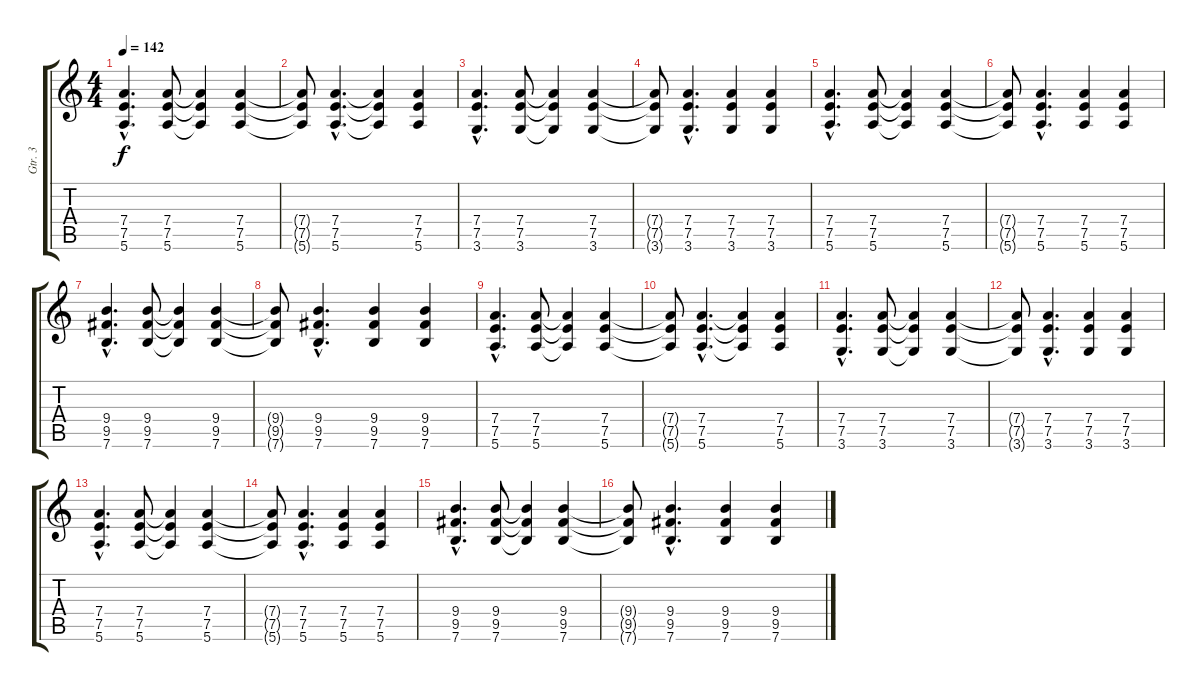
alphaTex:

\track ("Gtr. 3" "Gtr. 3") {instrument overdrivenguitar}
\staff {score tabs}
\tuning (E4 B3 G3 D3 A2 E2) {hide}
\ts (4 4)
\tempo 142
\clef g2
\ks c
(7.4{hac} 7.5{hac} 5.6{hac}).4{d dy f} (7.4 7.5 5.6).8 (7.4{t} 7.5{t} 5.6{t}).4 (7.4 7.5 5.6).4 |
(7.4{t} 7.5{t} 5.6{t}).8 (7.4{hac} 7.5{hac} 5.6{hac}).4{d} (7.4{t} 7.5{t} 5.6{t}).4 (7.4 7.5 5.6).4 |
(7.4{hac} 7.5{hac} 3.6{hac}).4{d} (7.4 7.5 3.6).8 (7.4{t} 7.5{t} 3.6{t}).4 (7.4 7.5 3.6).4 |
(7.4{t} 7.5{t} 3.6{t}).8 (7.4{hac} 7.5{hac} 3.6{hac}).4{d} (7.4 7.5 3.6).4 (7.4 7.5 3.6).4 |
(7.4{hac} 7.5{hac} 5.6{hac}).4{d} (7.4 7.5 5.6).8 (7.4{t} 7.5{t} 5.6{t}).4 (7.4 7.5 5.6).4 |
(7.4{t} 7.5{t} 5.6{t}).8 (7.4{hac} 7.5{hac} 5.6{hac}).4{d} (7.4 7.5 5.6).4 (7.4 7.5 5.6).4 |
(9.4{hac} 9.5{hac} 7.6{hac}).4{d} (9.4 9.5 7.6).8 (9.4{t} 9.5{t} 7.6{t}).4 (9.4 9.5 7.6).4 |
(9.4{t} 9.5{t} 7.6{t}).8 (9.4{hac} 9.5{hac} 7.6{hac}).4{d} (9.4 9.5 7.6).4 (9.4 9.5 7.6).4 |
(7.4{hac} 7.5{hac} 5.6{hac}).4{d} (7.4 7.5 5.6).8 (7.4{t} 7.5{t} 5.6{t}).4 (7.4 7.5 5.6).4 |
(7.4{t} 7.5{t} 5.6{t}).8 (7.4{hac} 7.5{hac} 5.6{hac}).4{d} (7.4{t} 7.5{t} 5.6{t}).4 (7.4 7.5 5.6).4 |
(7.4{hac} 7.5{hac} 3.6{hac}).4{d} (7.4 7.5 3.6).8 (7.4{t} 7.5{t} 3.6{t}).4 (7.4 7.5 3.6).4 |
(7.4{t} 7.5{t} 3.6{t}).8 (7.4{hac} 7.5{hac} 3.6{hac}).4{d} (7.4 7.5 3.6).4 (7.4 7.5 3.6).4 |
(7.4{hac} 7.5{hac} 5.6{hac}).4{d} (7.4 7.5 5.6).8 (7.4{t} 7.5{t} 5.6{t}).4 (7.4 7.5 5.6).4 |
(7.4{t} 7.5{t} 5.6{t}).8 (7.4{hac} 7.5{hac} 5.6{hac}).4{d} (7.4 7.5 5.6).4 (7.4 7.5 5.6).4 |
(9.4{hac} 9.5{hac} 7.6{hac}).4{d} (9.4 9.5 7.6).8 (9.4{t} 9.5{t} 7.6{t}).4 (9.4 9.5 7.6).4 |
(9.4{t} 9.5{t} 7.6{t}).8 (9.4{hac} 9.5{hac} 7.6{hac}).4{d} (9.4 9.5 7.6).4 (9.4 9.5 7.6).4
